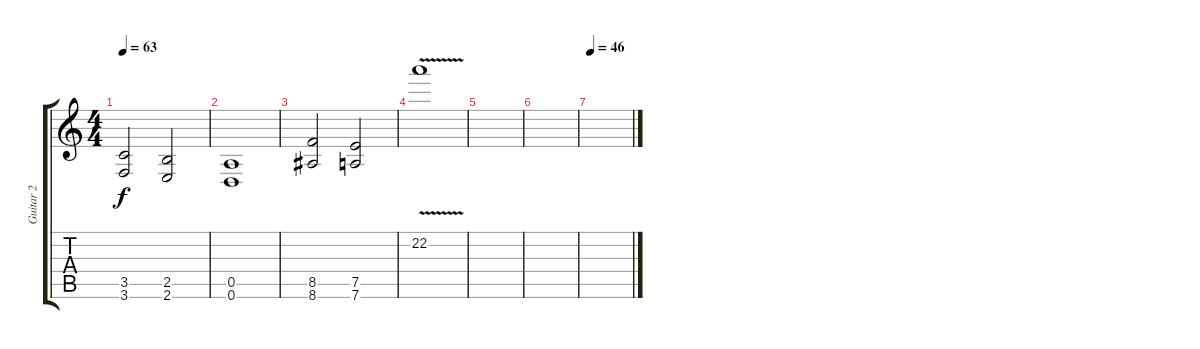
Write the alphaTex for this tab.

\track ("Guitar 2" "Guitar 2") {instrument distortionguitar}
\staff {score tabs}
\tuning (E4 B3 G3 D3 A2 D2) {hide}
\ts (4 4)
\tempo 63
\clef g2
\ks c
(3.5 3.6).2{dy f} (2.5 2.6).2 |
(0.5 0.6).1 |
(8.5 8.6).2 (7.5 7.6).2 |
22.2{v}.1 |
|
|
\tempo 46
